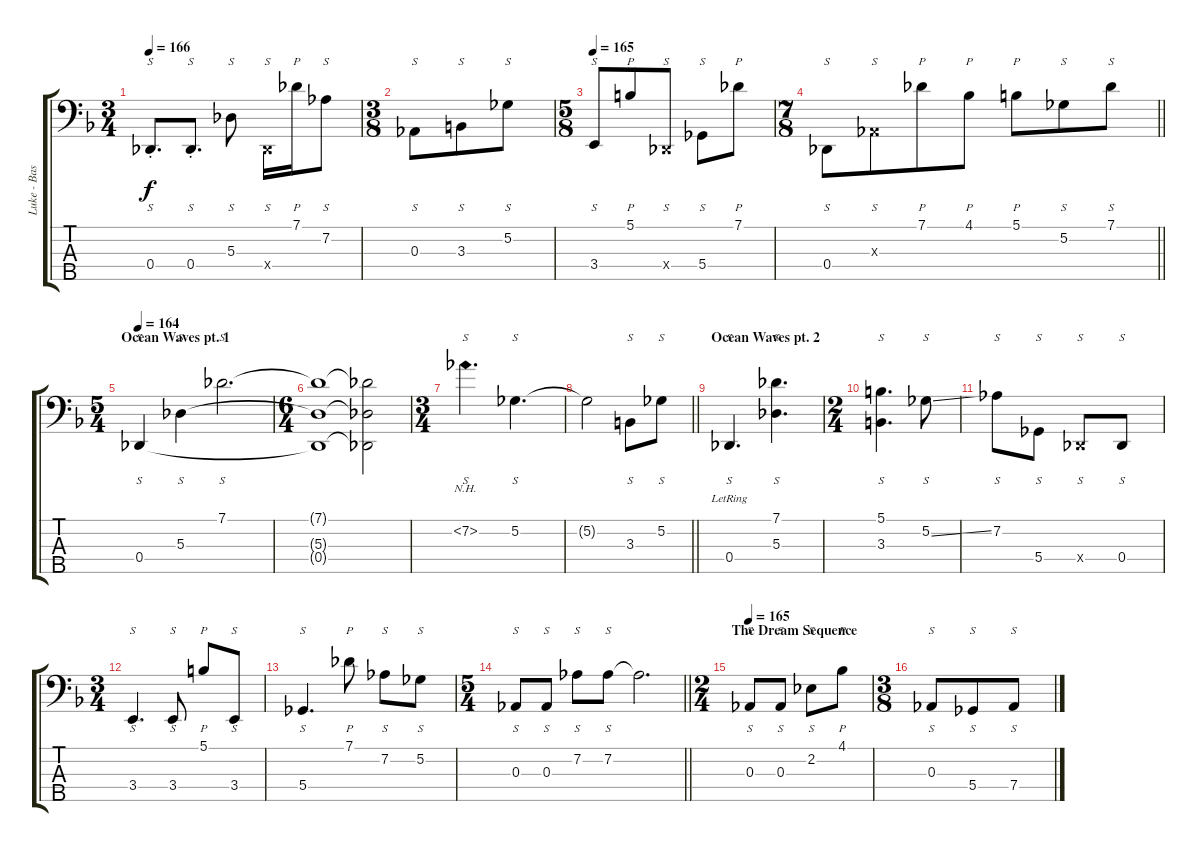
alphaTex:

\track ("Luke - Bass King" "Luke - Bas") {instrument slapbass1}
\staff {score tabs}
\tuning (Gb2 Db2 Ab1 Db1 Bb0) {hide}
\ts (3 4)
\tempo 166
\clef f4
\ks dminor
0.4{st}.8{s d dy f} 0.4{st}.8{s d} 5.3.8{s} 0.4{x}.16{s} 7.1.16{p} 7.2.8{s} |
\ts (3 8)
0.3.8{s} 3.3.8{s} 5.2.8{s} |
\ts (5 8)
\tempo 165
3.4.8{s} 5.1.8{p} 0.4{x}.8{s} 5.4.8{s} 7.1.8{p} |
\ts (7 8)
\barLineRight lightlight
0.4.8{s} 0.3{x}.8{s} 7.1.8{p} 4.1.8{p} 5.1.8{p} 5.2.8{s} 7.1.8{s} |
\ts (5 4)
\section ("" "Ocean Waves pt. 1")
\tempo 164
0.4.4{s} 5.3.4{s} 7.1.2{s d} |
\ts (6 4)
(7.1{t} 5.3{t} 0.4{t}).1 (7.1{t} 5.3{t} 0.4{t}).2 |
\ts (3 4)
7.2{nh}.4{s d} 5.2.4{s d} |
\barLineRight lightlight
5.2{t}.2 3.3.8{s} 5.2.8{s} |
\section ("" "Ocean Waves pt. 2")
0.4{lr}.4{s d} (7.1 5.3).4{s d} |
\ts (2 4)
(5.1 3.3).4{s d} 5.2{ss}.8{s} |
7.2.8{s} 5.4.8{s} 0.4{x}.8{s} 0.4.8{s} |
\ts (3 4)
3.4.4{s d} 3.4.8{s} 5.1.8{p} 3.4.8{s} |
5.4.4{s d} 7.1.8{p} 7.2.8{s} 5.2.8{s} |
\ts (5 4)
\barLineRight lightlight
0.3.8{s} 0.3.8{s} 7.2.8{s} 7.2.8{s} 7.2{t}.2{d} |
\ts (2 4)
\section ("" "The Dream Sequence")
\tempo 165
0.3.8{s} 0.3.8{s} 2.2.8{s} 4.1.8{p} |
\ts (3 8)
0.3.8{s} 5.4.8{s} 7.4.8{s}
